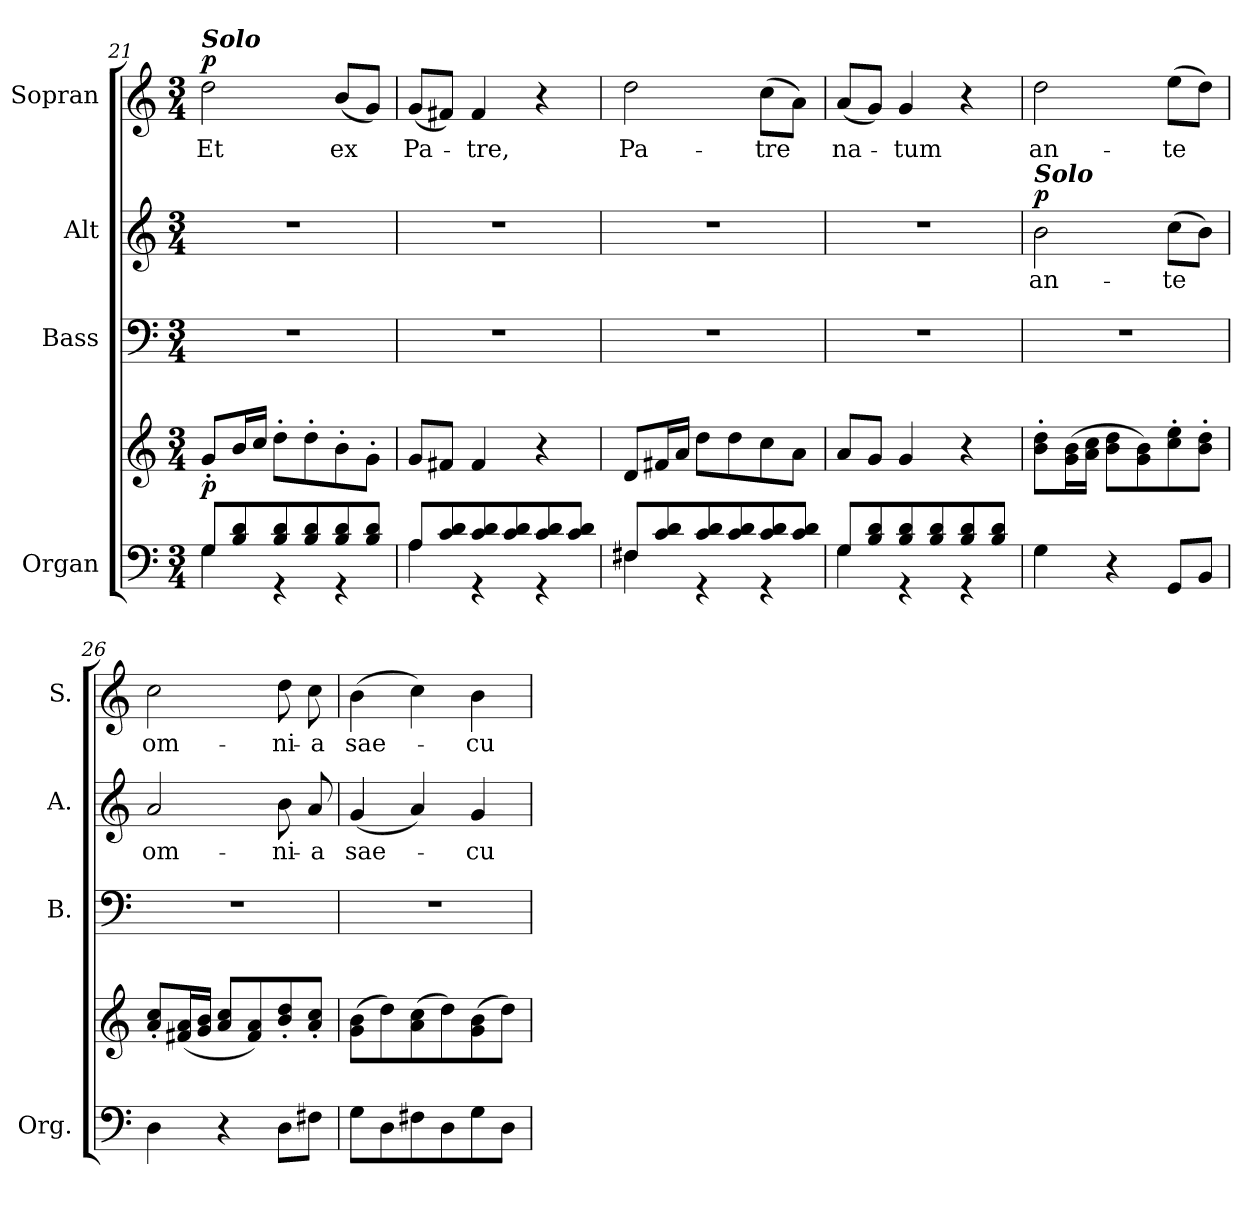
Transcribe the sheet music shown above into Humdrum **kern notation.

**kern	**kern	**dynam	**kern	**kern	**text	**dynam	**kern	**text	**dynam
*part4	*part4	*part4	*part3	*part2	*part2	*part2	*part1	*part1	*part1
*staff5	*staff4	*staff4/5	*staff3	*staff2	*staff2	*staff2	*staff1	*staff1	*staff1
*I"Organ	*	*	*I"Bass	*I"Alt	*	*	*I"Sopran	*	*
*I'Org.	*	*	*I'B.	*I'A.	*	*	*I'S.	*	*
!!LO:PB:g=z
*clefF4	*clefG2	*	*clefF4	*clefG2	*	*	*clefG2	*	*
*k[]	*k[]	*	*k[]	*k[]	*	*	*k[]	*	*
*C:	*C:	*	*C:	*C:	*	*	*C:	*	*
*M3/4	*M3/4	*	*M3/4	*M3/4	*	*	*M3/4	*	*
=21	=21	=21	=21	=21	=21	=21	=21	=21	=21
*^	*	*	*	*	*	*	*	*	*
!	!	!	!	!LO:N:vis=1	!LO:N:vis=1	!	!	!	!	!
!	!	!	!	!	!	!	!	!LO:TX:a:Bi:t=Solo	!	!
!	!	!	!	!	!	!	!	!	!LO:LY:b:color=#000000	!
8Gi/L	4Gi\	8g'i/L	p	2.r	2.r	.	.	2ddi\	Et	p
8Bi/ 8di	.	16bi/L	.	.	.	.	.	.	.	.
.	.	16cci/JJ	.	.	.	.	.	.	.	.
8Bi/ 8di	4r	8dd'i\L	.	.	.	.	.	.	.	.
8Bi/ 8di	.	8dd'i\	.	.	.	.	.	.	.	.
!	!	!	!	!	!	!	!	!	!LO:LY:b:color=#000000	!
8Bi/ 8di	4r	8b'i\	.	.	.	.	.	(8bi/L	ex	.
8Bi/ 8diJ	.	8g'i\J	.	.	.	.	.	8gi/J)	.	.
=22	=22	=22	=22	=22	=22	=22	=22	=22	=22	=22
!	!	!	!	!LO:N:vis=1	!LO:N:vis=1	!	!	!	!	!
!	!	!	!	!	!	!	!	!	!LO:LY:b:color=#000000	!
8Ai/L	4Ai\	8gi/L	.	2.r	2.r	.	.	(8gi/L	Pa-	.
8ci/ 8di	.	8f#Xi/J	.	.	.	.	.	8f#Xi/J)	.	.
!	!	!	!	!	!	!	!	!	!LO:LY:b:color=#000000	!
8ci/ 8di	4r	4f#i/	.	.	.	.	.	4f#i/	-tre,	.
8ci/ 8di	.	.	.	.	.	.	.	.	.	.
8ci/ 8di	4r	4r	.	.	.	.	.	4r	.	.
8ci/ 8diJ	.	.	.	.	.	.	.	.	.	.
=23	=23	=23	=23	=23	=23	=23	=23	=23	=23	=23
!	!	!	!	!LO:N:vis=1	!LO:N:vis=1	!	!	!	!	!
!	!	!	!	!	!	!	!	!	!LO:LY:b:color=#000000	!
8F#Xi/L	4F#i\	8di/L	.	2.r	2.r	.	.	2ddi\	Pa-	.
8ci/ 8di	.	16f#Xi/L	.	.	.	.	.	.	.	.
.	.	16ai/JJ	.	.	.	.	.	.	.	.
8ci/ 8di	4r	8ddi\L	.	.	.	.	.	.	.	.
8ci/ 8di	.	8ddi\	.	.	.	.	.	.	.	.
!	!	!	!	!	!	!	!	!	!LO:LY:b:color=#000000	!
8ci/ 8di	4r	8cci\	.	.	.	.	.	(8cci\L	-tre	.
8ci/ 8diJ	.	8ai\J	.	.	.	.	.	8ai\J)	.	.
=24	=24	=24	=24	=24	=24	=24	=24	=24	=24	=24
!	!	!	!	!LO:N:vis=1	!LO:N:vis=1	!	!	!	!	!
!	!	!	!	!	!	!	!	!	!LO:LY:b:color=#000000	!
8Gi/L	4Gi\	8ai/L	.	2.r	2.r	.	.	(8ai/L	na-	.
8Bi/ 8di	.	8gi/J	.	.	.	.	.	8gi/J)	.	.
!	!	!	!	!	!	!	!	!	!LO:LY:b:color=#000000	!
8Bi/ 8di	4r	4gi/	.	.	.	.	.	4gi/	-tum	.
8Bi/ 8di	.	.	.	.	.	.	.	.	.	.
8Bi/ 8di	4r	4r	.	.	.	.	.	4r	.	.
8Bi/ 8diJ	.	.	.	.	.	.	.	.	.	.
*v	*v	*	*	*	*	*	*	*	*	*
=25	=25	=25	=25	=25	=25	=25	=25	=25	=25
!	!	!	!LO:N:vis=1	!	!	!	!	!	!
!	!	!	!	!	!LO:LY:b:color=#000000	!	!	!	!
!	!	!	!	!LO:TX:a:Bi:t=Solo	!	!	!	!	!
!	!	!	!	!	!	!	!	!LO:LY:b:color=#000000	!
4Gi\	8bi\' 8ddi'L	.	2.r	2bi\	an-	p	2ddi\	an-	.
.	(16gi\ 16biL	.	.	.	.	.	.	.	.
.	16ai\ 16cciJJ	.	.	.	.	.	.	.	.
4r	8bi\ 8ddiL	.	.	.	.	.	.	.	.
.	8gi\ 8bi)	.	.	.	.	.	.	.	.
!	!	!	!	!	!LO:LY:b:color=#000000	!	!	!	!
!	!	!	!	!	!	!	!	!LO:LY:b:color=#000000	!
8GGi/L	8cci\' 8eei'	.	.	(8cci\L	-te	.	(8eei\L	-te	.
8BBi/J	8bi\' 8ddi'J	.	.	8bi\J)	.	.	8ddi\J)	.	.
!!LO:LB:g=z
=26	=26	=26	=26	=26	=26	=26	=26	=26	=26
!	!	!	!LO:N:vis=1	!	!	!	!	!	!
!	!	!	!	!	!LO:LY:b:color=#000000	!	!	!	!
!	!	!	!	!	!	!	!	!LO:LY:b:color=#000000	!
4Di\	8ai/' 8cci'L	.	2.r	2ai/	om-	.	2cci\	om-	.
.	(16f#Xi/ 16aiL	.	.	.	.	.	.	.	.
.	16gi/ 16biJJ	.	.	.	.	.	.	.	.
4r	8ai/ 8cciL	.	.	.	.	.	.	.	.
.	8f#i/ 8ai)	.	.	.	.	.	.	.	.
!	!	!	!	!	!LO:LY:b:color=#000000	!	!	!	!
!	!	!	!	!	!	!	!	!LO:LY:b:color=#000000	!
8Di\L	8bi/' 8ddi'	.	.	8bi\	-ni-	.	8ddi\	-ni-	.
!	!	!	!	!	!LO:LY:b:color=#000000	!	!	!	!
!	!	!	!	!	!	!	!	!LO:LY:b:color=#000000	!
8F#Xi\J	8ai/' 8cci'J	.	.	8ai/	-a	.	8cci\	-a	.
=27	=27	=27	=27	=27	=27	=27	=27	=27	=27
!	!	!	!LO:N:vis=1	!	!	!	!	!	!
!	!	!	!	!	!LO:LY:b:color=#000000	!	!	!	!
!	!	!	!	!	!	!	!	!LO:LY:b:color=#000000	!
8Gi\L	(8gi\ 8biL	.	2.r	(4gi/	sae-	.	(4bi\	sae-	.
8Di\	8ddi\)	.	.	.	.	.	.	.	.
8F#Xi\	(8ai\ 8cci	.	.	4ai/)	.	.	4cci\)	.	.
8Di\	8ddi\)	.	.	.	.	.	.	.	.
!	!	!	!	!	!LO:LY:b:color=#000000	!	!	!	!
!	!	!	!	!	!	!	!	!LO:LY:b:color=#000000	!
8Gi\	(8gi\ 8bi	.	.	4gi/	-cu-	.	4bi\	-cu-	.
8Di\J	8ddi\J)	.	.	.	.	.	.	.	.
=	=	=	=	=	=	=	=	=	=
*-	*-	*-	*-	*-	*-	*-	*-	*-	*-
